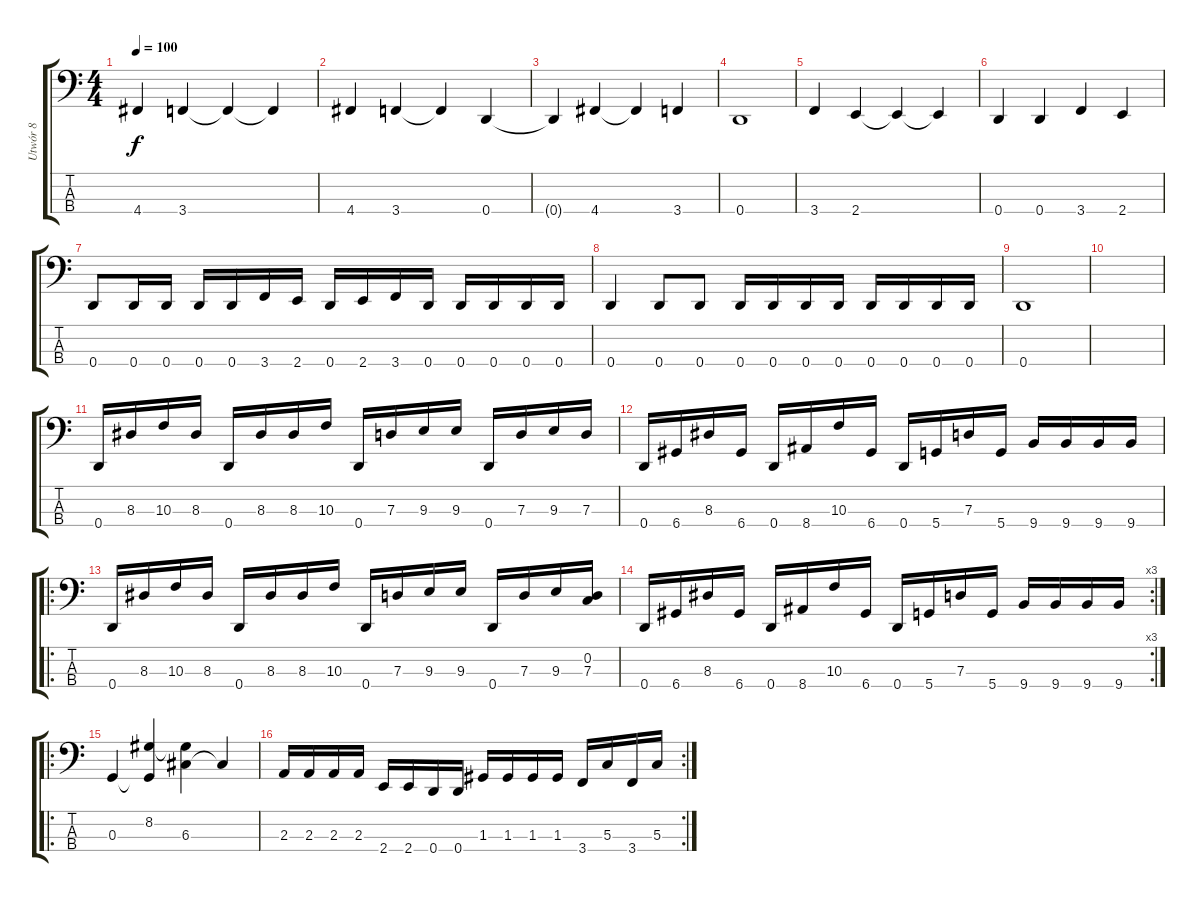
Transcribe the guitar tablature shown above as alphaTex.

\track ("Utwór 8" "Utwór 8") {instrument electricbassfinger}
\staff {score tabs}
\tuning (F2 C2 G1 D1) {hide}
\ts (4 4)
\tempo 100
\clef f4
\ks c
4.4.4{dy f instrument electricbassfinger} 3.4.4 3.4{t}.4 3.4{t}.4 |
4.4.4 3.4.4 3.4{t}.4 0.4.4 |
0.4{t}.4 4.4.4 4.4{t}.4 3.4.4 |
0.4.1 |
3.4.4 2.4.4 2.4{t}.4 2.4{t}.4 |
0.4.4 0.4.4 3.4.4 2.4.4 |
0.4.8 0.4.16 0.4.16 0.4.16 0.4.16 3.4.16 2.4.16 0.4.16 2.4.16 3.4.16 0.4.16 0.4.16 0.4.16 0.4.16 0.4.16 |
0.4.4 0.4.8 0.4.8 0.4.16 0.4.16 0.4.16 0.4.16 0.4.16 0.4.16 0.4.16 0.4.16 |
0.4.1 |
|
0.4.16 8.3.16 10.3.16 8.3.16 0.4.16 8.3.16 8.3.16 10.3.16 0.4.16 7.3.16 9.3.16 9.3.16 0.4.16 7.3.16 9.3.16 7.3.16 |
0.4.16 6.4.16 8.3.16 6.4.16 0.4.16 8.4.16 10.3.16 6.4.16 0.4.16 5.4.16 7.3.16 5.4.16 9.4.16 9.4.16 9.4.16 9.4.16 |
\ro
0.4.16 8.3.16 10.3.16 8.3.16 0.4.16 8.3.16 8.3.16 10.3.16 0.4.16 7.3.16 9.3.16 9.3.16 0.4.16 7.3.16 9.3.16 (0.2 7.3).16 |
\rc 3
0.4.16 6.4.16 8.3.16 6.4.16 0.4.16 8.4.16 10.3.16 6.4.16 0.4.16 5.4.16 7.3.16 5.4.16 9.4.16 9.4.16 9.4.16 9.4.16 |
\ro
0.3.4 (8.2 0.3{t}).4 (8.2{t} 6.3).4 6.3{t}.4 |
\rc 2
2.3.16 2.3.16 2.3.16 2.3.16 2.4.16 2.4.16 0.4.16 0.4.16 1.3.16 1.3.16 1.3.16 1.3.16 3.4.16 5.3.16 3.4.16 5.3.16
